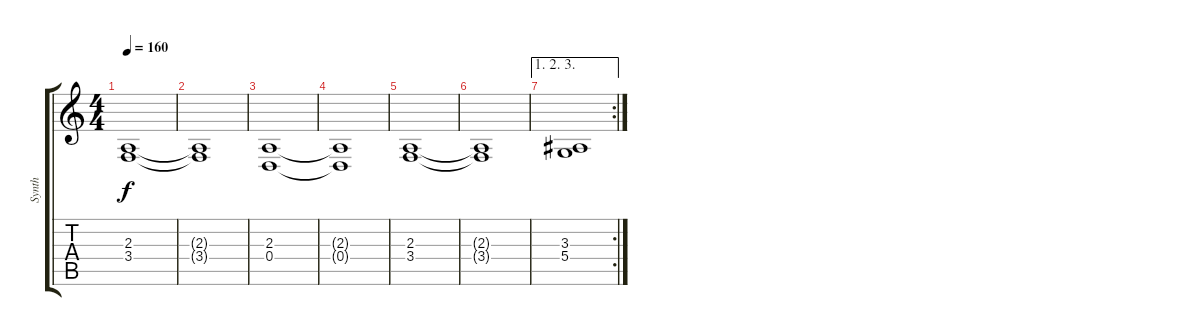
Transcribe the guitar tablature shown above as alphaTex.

\track ("Synth" "Synth") {instrument pad2warm}
\staff {score tabs}
\tuning (E4 B3 G3 D3 A2 E2) {hide}
\ts (4 4)
\tempo 160
\clef g2
\ks c
(2.3 3.4).1{dy f} |
(2.3{t} 3.4{t}).1 |
(2.3 0.4).1 |
(2.3{t} 0.4{t}).1 |
(2.3 3.4).1 |
(2.3{t} 3.4{t}).1 |
\ae (1 2 3)
\rc 2
(3.3 5.4).1
